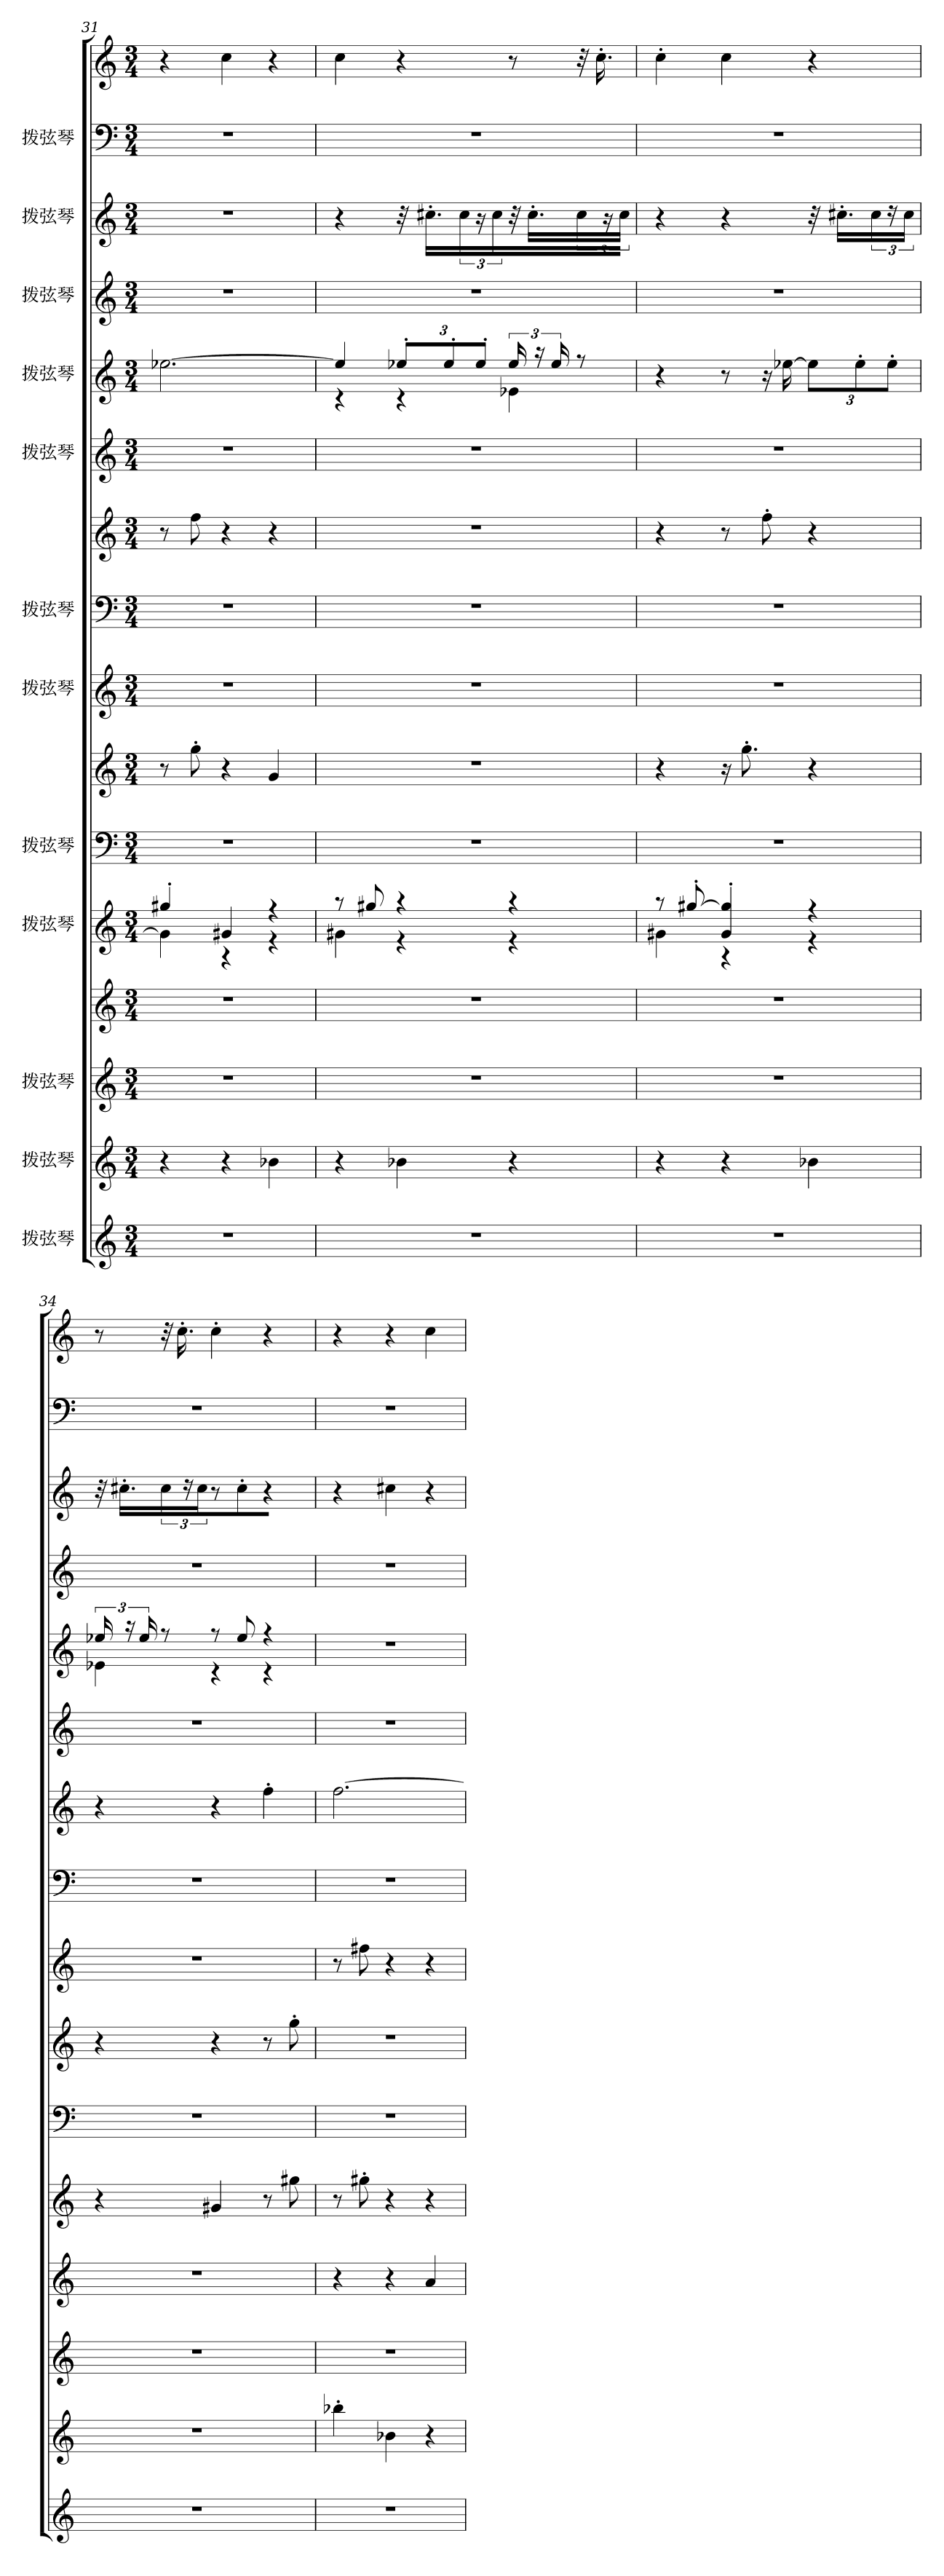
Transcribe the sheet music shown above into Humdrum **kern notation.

**kern	**kern	**kern	**kern	**kern	**kern	**kern	**kern	**kern	**kern	**kern	**kern	**kern	**kern	**kern	**kern
*part12	*part11	*part10	*part10	*part9	*part8	*part8	*part7	*part6	*part6	*part5	*part4	*part3	*part2	*part1	*part1
*staff16	*staff15	*staff14	*staff13	*staff12	*staff11	*staff10	*staff9	*staff8	*staff7	*staff6	*staff5	*staff4	*staff3	*staff2	*staff1
*I"拨弦琴	*I"拨弦琴	*I"拨弦琴	*	*I"拨弦琴	*I"拨弦琴	*	*I"拨弦琴	*I"拨弦琴	*	*I"拨弦琴	*I"拨弦琴	*I"拨弦琴	*I"拨弦琴	*I"拨弦琴	*
*clefG2	*clefG2	*clefG2	*clefG2	*clefG2	*clefF4	*clefG2	*clefG2	*clefF4	*clefG2	*clefG2	*clefG2	*clefG2	*clefG2	*clefF4	*clefG2
*k[]	*k[]	*k[]	*k[]	*k[]	*k[]	*k[]	*k[]	*k[]	*k[]	*k[]	*k[]	*k[]	*k[]	*k[]	*k[]
*M3/4	*M3/4	*M3/4	*M3/4	*M3/4	*M3/4	*M3/4	*M3/4	*M3/4	*M3/4	*M3/4	*M3/4	*M3/4	*M3/4	*M3/4	*M3/4
=31	=31	=31	=31	=31	=31	=31	=31	=31	=31	=31	=31	=31	=31	=31	=31
*	*	*	*	*^	*	*	*	*	*	*	*	*	*	*	*
2.r	4r	2.r	2.r	4gg#X'/	4g#\]	2.r	8r	2.r	2.r	8r	2.r	[2.ee-X\	2.r	2.r	2.r	4r
.	.	.	.	.	.	.	8gg'\	.	.	8ff\	.	.	.	.	.	.
.	4r	.	.	4g#X/	4r	.	4r	.	.	4r	.	.	.	.	.	4cc\
.	4b-X\	.	.	4r	4r	.	4g/	.	.	4r	.	.	.	.	.	4r
!!LO:PB:g=z
=32	=32	=32	=32	=32	=32	=32	=32	=32	=32	=32	=32	=32	=32	=32	=32	=32
*	*	*	*	*	*	*	*	*	*	*	*	*^	*	*	*	*
2.r	4r	2.r	2.r	8r	4g#X\	2.r	2.r	2.r	2.r	2.r	2.r	4ee-/]	4r	2.r	4r	2.r	4cc\
.	.	.	.	8gg#X/	.	.	.	.	.	.	.	.	.	.	.	.	.
*	*	*	*	*	*	*	*	*	*	*	*	*Xbrackettup	*	*	*	*	*
.	4b-X\	.	.	4r	4r	.	.	.	.	.	.	12ee-X'/L	4r	.	32r	.	4r
.	.	.	.	.	.	.	.	.	.	.	.	.	.	.	16.cc#X'\LL	.	.
.	.	.	.	.	.	.	.	.	.	.	.	12ee-'/	.	.	.	.	.
.	.	.	.	.	.	.	.	.	.	.	.	.	.	.	24cc#\JJ	.	.
.	.	.	.	.	.	.	.	.	.	.	.	12ee-'/J	.	.	24r	.	.
.	.	.	.	.	.	.	.	.	.	.	.	.	.	.	24cc#\	.	.
*	*	*	*	*	*	*	*	*	*	*	*	*brackettup	*	*	*	*	*
.	4r	.	.	4r	4r	.	.	.	.	.	.	24ee-/	4e-X\	.	32r	.	8r
.	.	.	.	.	.	.	.	.	.	.	.	.	.	.	16.cc#'\LL	.	.
.	.	.	.	.	.	.	.	.	.	.	.	24r	.	.	.	.	.
.	.	.	.	.	.	.	.	.	.	.	.	24ee-/	.	.	.	.	.
.	.	.	.	.	.	.	.	.	.	.	.	8r	.	.	24cc#\JJ	.	32r
.	.	.	.	.	.	.	.	.	.	.	.	.	.	.	.	.	16.cc'\
.	.	.	.	.	.	.	.	.	.	.	.	.	.	.	24r	.	.
.	.	.	.	.	.	.	.	.	.	.	.	.	.	.	24cc#\	.	.
*	*	*	*	*	*	*	*	*	*	*	*	*v	*v	*	*	*	*
=33	=33	=33	=33	=33	=33	=33	=33	=33	=33	=33	=33	=33	=33	=33	=33	=33
2.r	4r	2.r	2.r	8r	4g#X\	2.r	4r	2.r	2.r	4r	2.r	4r	2.r	4r	2.r	4cc'\
.	.	.	.	[8gg#X'/	.	.	.	.	.	.	.	.	.	.	.	.
.	4r	.	.	4g#/' 4gg#/]'	4r	.	16r	.	.	8r	.	8r	.	4r	.	4cc\
.	.	.	.	.	.	.	8.gg'\	.	.	.	.	.	.	.	.	.
.	.	.	.	.	.	.	.	.	.	8ff'\	.	16r	.	.	.	.
.	.	.	.	.	.	.	.	.	.	.	.	[16ee-X\	.	.	.	.
*	*	*	*	*	*	*	*	*	*	*	*	*Xbrackettup	*	*	*	*
.	4b-X\	.	.	4r	4r	.	4r	.	.	4r	.	12ee-\L]	.	32r	.	4r
.	.	.	.	.	.	.	.	.	.	.	.	.	.	16.cc#X'\LL	.	.
.	.	.	.	.	.	.	.	.	.	.	.	12ee-'\	.	.	.	.
.	.	.	.	.	.	.	.	.	.	.	.	.	.	24cc#\JJ	.	.
.	.	.	.	.	.	.	.	.	.	.	.	12ee-'\J	.	24r	.	.
.	.	.	.	.	.	.	.	.	.	.	.	.	.	24cc#\	.	.
*	*	*	*	*v	*v	*	*	*	*	*	*	*	*	*	*	*
!!LO:PB:g=z
=34	=34	=34	=34	=34	=34	=34	=34	=34	=34	=34	=34	=34	=34	=34	=34
*	*	*	*	*	*	*	*	*	*	*	*brackettup	*	*	*	*
*	*	*	*	*	*	*	*	*	*	*	*^	*	*	*	*
2.r	2.r	2.r	2.r	4r	2.r	4r	2.r	2.r	4r	2.r	24ee-X/	4e-X\	2.r	32r	2.r	8r
.	.	.	.	.	.	.	.	.	.	.	.	.	.	16.cc#X'\LL	.	.
.	.	.	.	.	.	.	.	.	.	.	24r	.	.	.	.	.
.	.	.	.	.	.	.	.	.	.	.	24ee-/	.	.	.	.	.
.	.	.	.	.	.	.	.	.	.	.	8r	.	.	24cc#\JJ	.	32r
.	.	.	.	.	.	.	.	.	.	.	.	.	.	.	.	16.cc'\
.	.	.	.	.	.	.	.	.	.	.	.	.	.	24r	.	.
.	.	.	.	.	.	.	.	.	.	.	.	.	.	24cc#\	.	.
.	.	.	.	4g#X/	.	4r	.	.	4r	.	8r	4r	.	8r	.	4cc'\
.	.	.	.	.	.	.	.	.	.	.	8ee-/	.	.	8cc#'\	.	.
.	.	.	.	8r	.	8r	.	.	4ff'\	.	4r	4r	.	4r	.	4r
.	.	.	.	8gg#X\	.	8gg'\	.	.	.	.	.	.	.	.	.	.
*	*	*	*	*	*	*	*	*	*	*	*v	*v	*	*	*	*
=35	=35	=35	=35	=35	=35	=35	=35	=35	=35	=35	=35	=35	=35	=35	=35
2.r	4bb-X'\	2.r	4r	8r	2.r	2.r	8r	2.r	[2.ff\	2.r	2.r	2.r	4r	2.r	4r
.	.	.	.	8gg#X'\	.	.	8ff#X\	.	.	.	.	.	.	.	.
.	4b-X\	.	4r	4r	.	.	4r	.	.	.	.	.	4cc#X\	.	4r
.	4r	.	4a/	4r	.	.	4r	.	.	.	.	.	4r	.	4cc\
=	=	=	=	=	=	=	=	=	=	=	=	=	=	=	=
*-	*-	*-	*-	*-	*-	*-	*-	*-	*-	*-	*-	*-	*-	*-	*-
